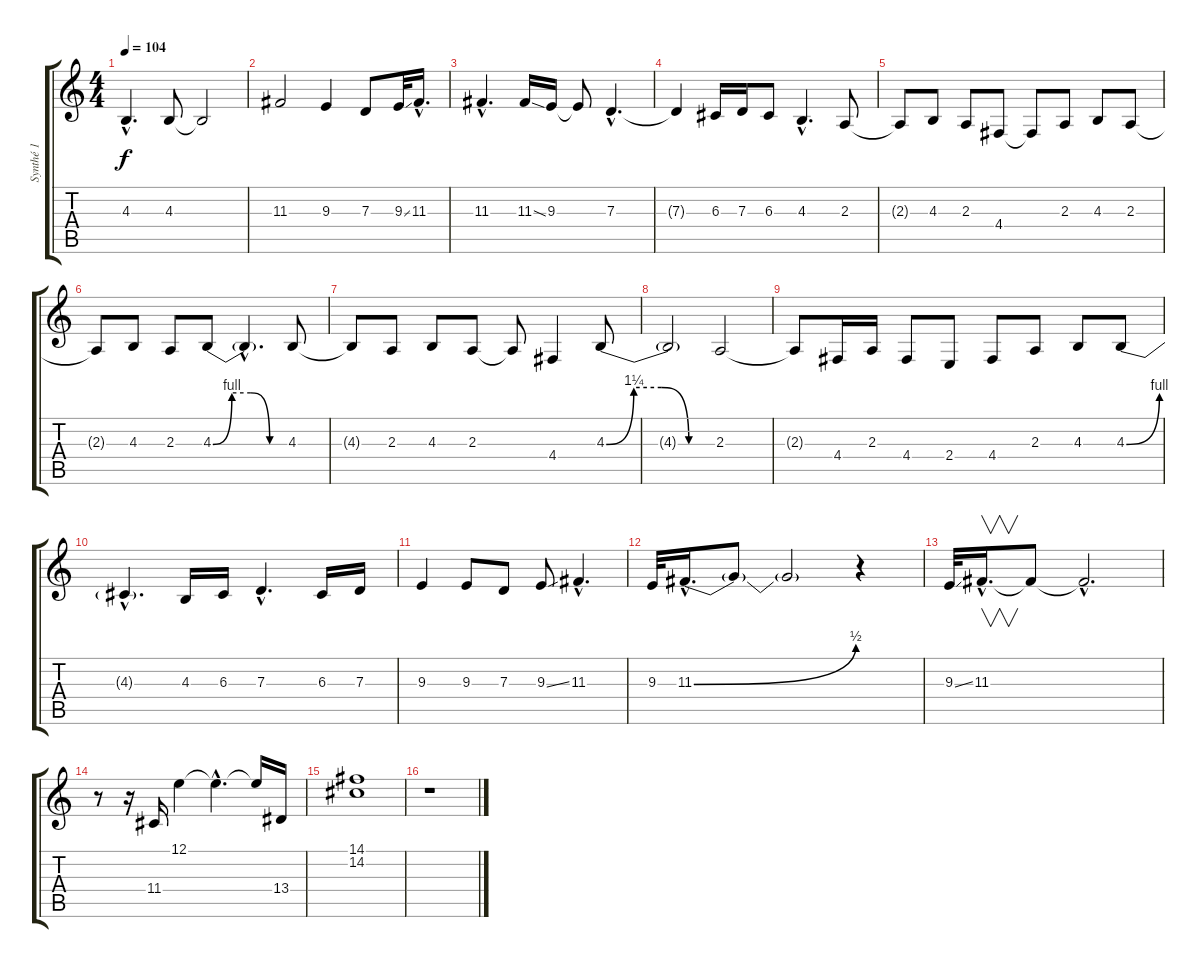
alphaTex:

\track ("Synthé 1" "Synthé 1") {instrument tremolostrings}
\staff {score tabs}
\tuning (E4 B3 G3 D3 A2 E2) {hide}
\ts (4 4)
\tempo 104
\clef g2
\ks c
4.3{hac t}.4{d dy f} 4.3.8 4.3{t}.2 |
11.3.2 9.3.4 7.3.8 9.3{ss}.32 11.3{hac}.16{d} |
11.3{hac}.4{d} 11.3{ss}.16 9.3.16 9.3{t}.8 7.3{hac}.4{d} |
7.3{t}.4 6.3.16 7.3.16 6.3.8 4.3{hac}.4{d} 2.3.8 |
2.3{t}.8 4.3.8 2.3.8 4.4.8 4.4{t}.8 2.3.8 4.3.8 2.3.8 |
2.3{t}.8 4.3.8 2.3.8 4.3{be (custom 0 0 15 4 30 4 45 0 60 0)}.8 4.3{hac t}.4{d} 4.3.8 |
4.3{t}.8 2.3.8 4.3.8 2.3.8 2.3{t}.8 4.4.4 4.3{be (custom 0 0 15 5 30 5 45 0 60 0)}.8 |
4.3{t}.2 2.3.2 |
2.3{t}.8 4.4.16 2.3.16 4.4.8 2.4.8 4.4.8 2.3.8 4.3.8 4.3{be (bend 0 0 60 4)}.8 |
4.3{hac t}.4{d} 4.3.16 6.3.16 7.3{hac}.4{d} 6.3.16 7.3.16 |
9.3.4 9.3.8 7.3.8 9.3{ss}.8 11.3{hac}.4{d} |
9.3.32 11.3{be (bend 0 0 60 2) hac}.16{d} 11.3{t}.8 11.3{t}.2 r.4 |
9.3{ss}.32 11.3{hac}.16{v d} 11.3{t}.8 11.3{hac t}.2{d} |
r.8 r.16 11.4.16 12.1.4 12.1{hac t}.4{d} 12.1{t}.16 13.4.16 |
(14.1 14.2).1 |
r.1
